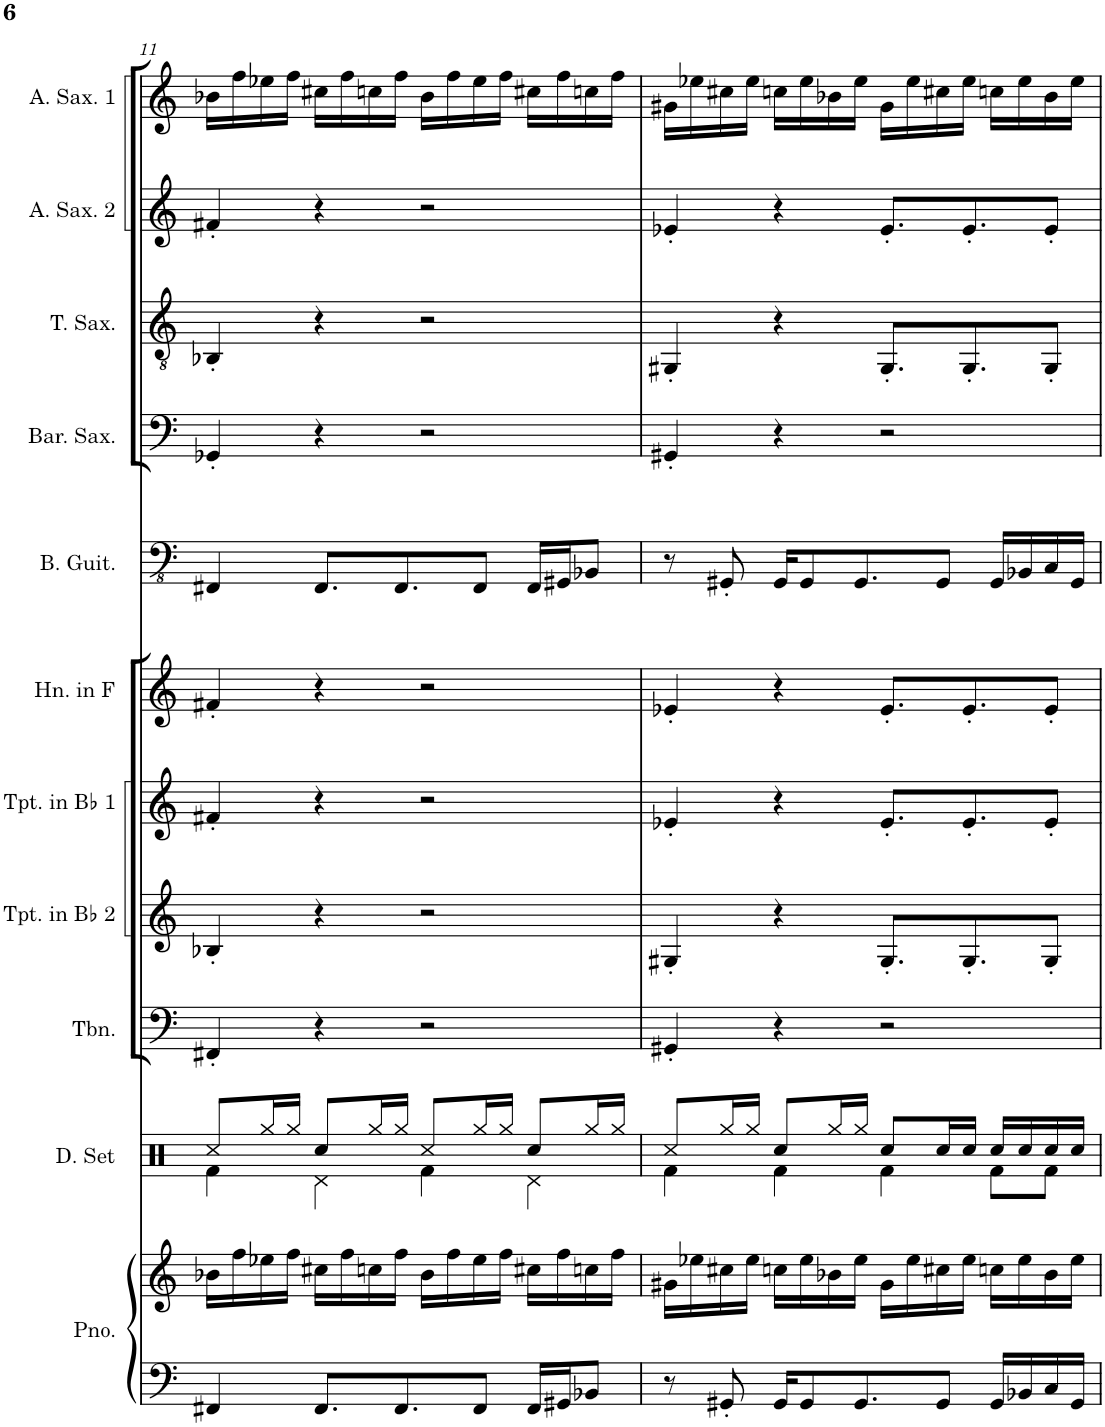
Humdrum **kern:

**kern	**kern	**kern	**kern	**kern	**kern	**kern	**kern	**kern	**kern	**kern	**kern
*part11	*part11	*part10	*part9	*part8	*part7	*part6	*part5	*part4	*part3	*part2	*part1
*staff12	*staff11	*staff10	*staff9	*staff8	*staff7	*staff6	*staff5	*staff4	*staff3	*staff2	*staff1
*I"Piano	*	*I"Drumset	*I"Trombone	*I"Trumpet in Bb 2	*I"Trumpet in Bb 1	*I"Horn in F	*I"Bass Guitar	*I"Baritone Saxophone	*I"Tenor Saxophone	*I"Alto Saxophone 2	*I"Alto Saxophone 1
*I'Pno.	*	*I'D. Set	*I'Tbn.	*I'Tpt. in Bb 2	*I'Tpt. in Bb 1	*I'Hn. in F	*I'B. Guit.	*I'Bar. Sax.	*I'T. Sax.	*I'A. Sax. 2	*I'A. Sax. 1
!!LO:PB:g=z
*clefF4	*clefG2	*clefX	*clefF4	*clefG2	*clefG2	*clefG2	*clefFv4	*clefF4	*clefGv2	*clefG2	*clefG2
*	*	*	*	*Trd1c2	*Trd1c2	*Trd4c7	*	*Trd12c21	*Trd8c14	*Trd5c9	*Trd5c9
*k[]	*k[]	*k[]	*k[]	*k[]	*k[]	*k[]	*k[]	*k[]	*k[]	*k[]	*k[]
*M4/4	*M4/4	*M4/4	*M4/4	*M4/4	*M4/4	*M4/4	*M4/4	*M4/4	*M4/4	*M4/4	*M4/4
=11	=11	=11	=11	=11	=11	=11	=11	=11	=11	=11	=11
*	*	*^	*	*	*	*	*	*	*	*	*
4FF#X/	16b-X\LL	8Rcc/L	4Rf\	4FF#X'/	4B-X'/	4f#X'/	4f#X'/	4FFF#X/	4GG-X'/	4BB-X'/	4f#X'/	16b-X\LL
.	16ff\	.	.	.	.	.	.	.	.	.	.	16ff\
.	16ee-X\	16Rgg/L	.	.	.	.	.	.	.	.	.	16ee-X\
.	16ff\JJ	16Rgg/JJ	.	.	.	.	.	.	.	.	.	16ff\JJ
8.FF#/L	16cc#X\LL	8Rcc/L	4Rd\	4r	4r	4r	4r	8.FFF#/L	4r	4r	4r	16cc#X\LL
.	16ff\	.	.	.	.	.	.	.	.	.	.	16ff\
.	16ccn\	16Rgg/L	.	.	.	.	.	.	.	.	.	16ccn\
8.FF#/	16ff\JJ	16Rgg/JJ	.	.	.	.	.	8.FFF#/	.	.	.	16ff\JJ
.	16b-\LL	8Rcc/L	4Rf\	2r	2r	2r	2r	.	2r	2r	2r	16b-\LL
.	16ff\	.	.	.	.	.	.	.	.	.	.	16ff\
8FF#/J	16ee-\	16Rgg/L	.	.	.	.	.	8FFF#/J	.	.	.	16ee-\
.	16ff\JJ	16Rgg/JJ	.	.	.	.	.	.	.	.	.	16ff\JJ
16FF#/LL	16cc#X\LL	8Rcc/L	4Rd\	.	.	.	.	16FFF#/LL	.	.	.	16cc#X\LL
16GG#X/J	16ff\	.	.	.	.	.	.	16GGG#X/J	.	.	.	16ff\
8BB-X/J	16ccn\	16Rgg/L	.	.	.	.	.	8BBB-X/J	.	.	.	16ccn\
.	16ff\JJ	16Rgg/JJ	.	.	.	.	.	.	.	.	.	16ff\JJ
=12	=12	=12	=12	=12	=12	=12	=12	=12	=12	=12	=12	=12
8r	16g#X\LL	8Rcc/L	4Rf\	4GG#X'/	4G#X'/	4e-X'/	4e-X'/	8r	4GG#X'/	4GG#X'/	4e-X'/	16g#X\LL
.	16ee-X\	.	.	.	.	.	.	.	.	.	.	16ee-X\
8GG#X'/	16cc#X\	16Rgg/L	.	.	.	.	.	8GGG#X'/	.	.	.	16cc#X\
.	16ee-\JJ	16Rgg/JJ	.	.	.	.	.	.	.	.	.	16ee-\JJ
16GG#/KL	16ccn\LL	8Rcc/L	4Rf\	4r	4r	4r	4r	16GGG#/KL	4r	4r	4r	16ccn\LL
8GG#/	16ee-\	.	.	.	.	.	.	8GGG#/	.	.	.	16ee-\
.	16b-X\	16Rgg/L	.	.	.	.	.	.	.	.	.	16b-X\
8.GG#/	16ee-\JJ	16Rgg/JJ	.	.	.	.	.	8.GGG#/	.	.	.	16ee-\JJ
.	16g#\LL	8Rcc/L	4Rf\	2r	8.G#'/L	8.e-'/L	8.e-'/L	.	2r	8.GG#'/L	8.e-'/L	16g#\LL
.	16ee-\	.	.	.	.	.	.	.	.	.	.	16ee-\
8GG#/J	16cc#X\	16Rcc/L	.	.	.	.	.	8GGG#/J	.	.	.	16cc#X\
.	16ee-\JJ	16Rcc/JJ	.	.	8.G#'/	8.e-'/	8.e-'/	.	.	8.GG#'/	8.e-'/	16ee-\JJ
16GG#/LL	16ccn\LL	16Rcc/LL	8Rf\L	.	.	.	.	16GGG#/LL	.	.	.	16ccn\LL
16BB-X/	16ee-\	16Rcc/	.	.	.	.	.	16BBB-X/	.	.	.	16ee-\
16C/	16b-\	16Rcc/	8Rf\J	.	8G#'/J	8e-'/J	8e-'/J	16CC/	.	8GG#'/J	8e-'/J	16b-\
16GG#/JJ	16ee-\JJ	16Rcc/JJ	.	.	.	.	.	16GGG#/JJ	.	.	.	16ee-\JJ
*	*	*v	*v	*	*	*	*	*	*	*	*	*
=	=	=	=	=	=	=	=	=	=	=	=
*-	*-	*-	*-	*-	*-	*-	*-	*-	*-	*-	*-
